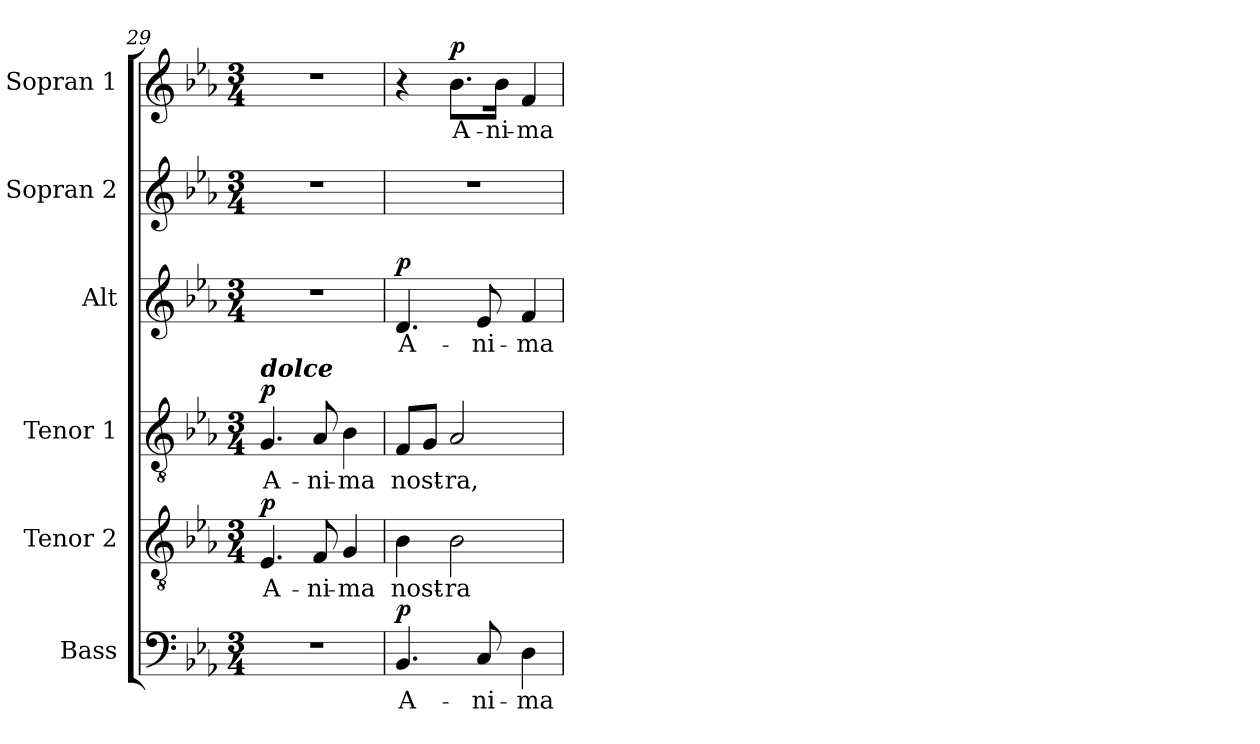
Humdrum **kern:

**kern	**text	**dynam	**kern	**text	**dynam	**kern	**text	**dynam	**kern	**text	**dynam	**kern	**kern	**text	**dynam
*part6	*part6	*part6	*part5	*part5	*part5	*part4	*part4	*part4	*part3	*part3	*part3	*part2	*part1	*part1	*part1
*staff6	*staff6	*staff6	*staff5	*staff5	*staff5	*staff4	*staff4	*staff4	*staff3	*staff3	*staff3	*staff2	*staff1	*staff1	*staff1
*I"Bass	*	*	*I"Tenor 2	*	*	*I"Tenor 1	*	*	*I"Alt	*	*	*I"Sopran 2	*I"Sopran 1	*	*
*I'B.	*	*	*I'T. 2	*	*	*I'T. 1	*	*	*I'A.	*	*	*I'S. 2	*I'S. 1	*	*
*clefF4	*	*	*clefGv2	*	*	*clefGv2	*	*	*clefG2	*	*	*clefG2	*clefG2	*	*
*k[b-e-a-]	*	*	*k[b-e-a-]	*	*	*k[b-e-a-]	*	*	*k[b-e-a-]	*	*	*k[b-e-a-]	*k[b-e-a-]	*	*
*E-:	*	*	*E-:	*	*	*E-:	*	*	*E-:	*	*	*E-:	*E-:	*	*
*M3/4	*	*	*M3/4	*	*	*M3/4	*	*	*M3/4	*	*	*M3/4	*M3/4	*	*
=29	=29	=29	=29	=29	=29	=29	=29	=29	=29	=29	=29	=29	=29	=29	=29
!	!	!	!	!	!	!LO:TX:a:Bi:t=dolce	!	!	!	!	!	!	!	!	!
!	!	!	!	!LO:LY:b	!LO:DY:a	!	!LO:LY:b	!LO:DY:a	!	!	!	!	!	!	!
2.r	.	.	4.E-/	A-	p	4.G/	A-	p	2.r	.	.	2.r	2.r	.	.
!	!	!	!	!LO:LY:b	!	!	!LO:LY:b	!	!	!	!	!	!	!	!
.	.	.	8F/	-ni-	.	8A-/	-ni-	.	.	.	.	.	.	.	.
!	!	!	!	!LO:LY:b	!	!	!LO:LY:b	!	!	!	!	!	!	!	!
.	.	.	4G/	-ma	.	4B-\	-ma	.	.	.	.	.	.	.	.
=30	=30	=30	=30	=30	=30	=30	=30	=30	=30	=30	=30	=30	=30	=30	=30
!	!LO:LY:b	!LO:DY:a	!	!LO:LY:b	!	!	!LO:LY:b	!	!	!LO:LY:b	!LO:DY:a	!	!	!	!
4.BB-/	A-	p	4B-\	nost-	.	8F/L	nost-	.	4.d/	A-	p	2.r	4r	.	.
.	.	.	.	.	.	8G/J	.	.	.	.	.	.	.	.	.
!	!	!	!	!LO:LY:b	!	!	!LO:LY:b	!	!	!	!	!	!	!LO:LY:b	!LO:DY:a
.	.	.	2B-\	-ra	.	2A-/	-ra,	.	.	.	.	.	8.b-\L	A-	p
!	!LO:LY:b	!	!	!	!	!	!	!	!	!LO:LY:b	!	!	!	!	!
8C/	-ni-	.	.	.	.	.	.	.	8e-/	-ni-	.	.	.	.	.
!	!	!	!	!	!	!	!	!	!	!	!	!	!	!LO:LY:b	!
.	.	.	.	.	.	.	.	.	.	.	.	.	16b-\Jk	-ni-	.
!	!LO:LY:b	!	!	!	!	!	!	!	!	!LO:LY:b	!	!	!	!LO:LY:b	!
4D\	-ma	.	.	.	.	.	.	.	4f/	-ma	.	.	4f/	-ma	.
=	=	=	=	=	=	=	=	=	=	=	=	=	=	=	=
*-	*-	*-	*-	*-	*-	*-	*-	*-	*-	*-	*-	*-	*-	*-	*-
